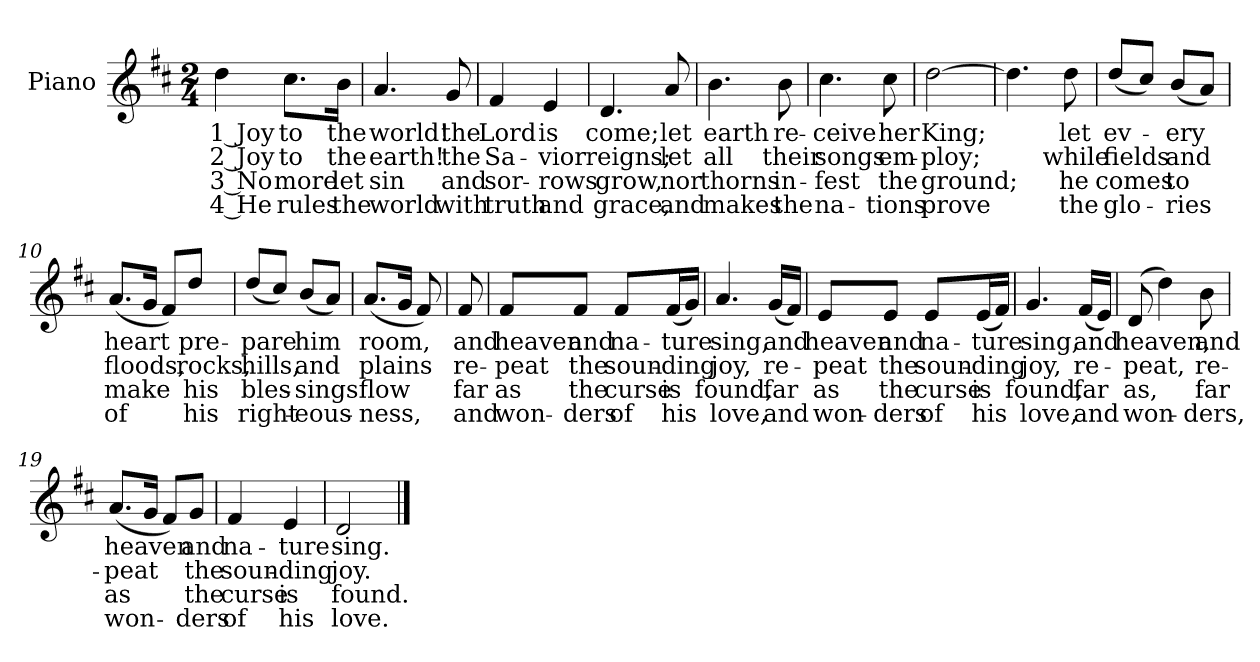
**kern	**text	**text	**text	**text
*part1	*part1	*part1	*part1	*part1
*staff1	*staff1	*staff1	*staff1	*staff1
*I"Piano	*	*	*	*
*I'Pno.	*	*	*	*
!!LO:PB:g=z
*clefG2	*	*	*	*
*k[f#c#]	*	*	*	*
*D:	*	*	*	*
*M2/4	*	*	*	*
=1	=1	=1	=1	=1
!	!LO:LY:b:color=#000000	!LO:LY:b:color=#000000	!LO:LY:b:color=#000000	!LO:LY:b:color=#000000
4ddi\	1 Joy	2 Joy	3 No	4 He
!	!LO:LY:b:color=#000000	!LO:LY:b:color=#000000	!LO:LY:b:color=#000000	!LO:LY:b:color=#000000
8.cc#i\L	to	to	more	rules
!	!LO:LY:b:color=#000000	!LO:LY:b:color=#000000	!LO:LY:b:color=#000000	!LO:LY:b:color=#000000
16bi\Jk	the	the	let	the
=2	=2	=2	=2	=2
!	!LO:LY:b:color=#000000	!LO:LY:b:color=#000000	!LO:LY:b:color=#000000	!LO:LY:b:color=#000000
4.ai/	world!	earth!	sin	world
!	!LO:LY:b:color=#000000	!LO:LY:b:color=#000000	!LO:LY:b:color=#000000	!LO:LY:b:color=#000000
8gi/	the	the	and	with
=3	=3	=3	=3	=3
!	!LO:LY:b:color=#000000	!LO:LY:b:color=#000000	!LO:LY:b:color=#000000	!LO:LY:b:color=#000000
4f#i/	Lord	Sa-	sor-	-truth
!	!LO:LY:b:color=#000000	!LO:LY:b:color=#000000	!LO:LY:b:color=#000000	!LO:LY:b:color=#000000
4ei/	is	-vior	rows	and
=4	=4	=4	=4	=4
!	!LO:LY:b:color=#000000	!LO:LY:b:color=#000000	!LO:LY:b:color=#000000	!LO:LY:b:color=#000000
4.di/	come;	reigns;	grow,	grace,
!	!LO:LY:b:color=#000000	!LO:LY:b:color=#000000	!LO:LY:b:color=#000000	!LO:LY:b:color=#000000
8ai/	let	let	nor	and
=5	=5	=5	=5	=5
!	!LO:LY:b:color=#000000	!LO:LY:b:color=#000000	!LO:LY:b:color=#000000	!LO:LY:b:color=#000000
4.bi\	earth	all	thorns	makes
!	!LO:LY:b:color=#000000	!LO:LY:b:color=#000000	!LO:LY:b:color=#000000	!LO:LY:b:color=#000000
8bi\	re-	their	in-	-the
=6	=6	=6	=6	=6
!	!LO:LY:b:color=#000000	!LO:LY:b:color=#000000	!LO:LY:b:color=#000000	!LO:LY:b:color=#000000
4.cc#i\	-ceive	songs	fest	na-
!	!LO:LY:b:color=#000000	!LO:LY:b:color=#000000	!LO:LY:b:color=#000000	!LO:LY:b:color=#000000
8cc#i\	her	em-	-the	tions
!!LO:LB:g=z
=7	=7	=7	=7	=7
!	!LO:LY:b:color=#000000	!LO:LY:b:color=#000000	!LO:LY:b:color=#000000	!LO:LY:b:color=#000000
[2ddi\	King;	-ploy;	ground;	prove
=8	=8	=8	=8	=8
4.ddi\]	.	.	.	.
!	!LO:LY:b:color=#000000	!LO:LY:b:color=#000000	!LO:LY:b:color=#000000	!LO:LY:b:color=#000000
8ddi\	let	while	he	the
=9	=9	=9	=9	=9
!	!LO:LY:b:color=#000000	!LO:LY:b:color=#000000	!LO:LY:b:color=#000000	!LO:LY:b:color=#000000
(8ddi/L	ev-	fields	comes	glo-
8cc#i/J)	.	.	.	.
!	!LO:LY:b:color=#000000	!LO:LY:b:color=#000000	!LO:LY:b:color=#000000	!LO:LY:b:color=#000000
(8bi/L	-ery	and	-to	ries
8ai/J)	.	.	.	.
=10	=10	=10	=10	=10
!	!LO:LY:b:color=#000000	!LO:LY:b:color=#000000	!LO:LY:b:color=#000000	!LO:LY:b:color=#000000
(8.ai/L	heart	floods,	make	of
16gi/Jk	.	.	.	.
8f#i/L)	.	.	.	.
!	!LO:LY:b:color=#000000	!LO:LY:b:color=#000000	!LO:LY:b:color=#000000	!LO:LY:b:color=#000000
8ddi/J	pre-	rocks,	his	his
=11	=11	=11	=11	=11
!	!LO:LY:b:color=#000000	!LO:LY:b:color=#000000	!LO:LY:b:color=#000000	!LO:LY:b:color=#000000
(8ddi/L	-pare	hills,	bles-	-right-
8cc#i/J)	.	.	.	.
!	!LO:LY:b:color=#000000	!LO:LY:b:color=#000000	!LO:LY:b:color=#000000	!LO:LY:b:color=#000000
(8bi/L	him	and	-sings	eous-
8ai/J)	.	.	.	.
=12	=12	=12	=12	=12
!	!LO:LY:b:color=#000000	!LO:LY:b:color=#000000	!LO:LY:b:color=#000000	!LO:LY:b:color=#000000
(8.ai/L	room,	plains	-flow	ness,
16gi/Jk	.	.	.	.
8f#i/)	.	.	.	.
!!LO:LB:g=z
=13	=13	=13	=13	=13
!	!LO:LY:b:color=#000000	!LO:LY:b:color=#000000	!LO:LY:b:color=#000000	!LO:LY:b:color=#000000
8f#i/	and	re-	far	and
=14	=14	=14	=14	=14
!	!LO:LY:b:color=#000000	!LO:LY:b:color=#000000	!LO:LY:b:color=#000000	!LO:LY:b:color=#000000
8f#i/L	heaven	-peat	as	won-
!	!LO:LY:b:color=#000000	!LO:LY:b:color=#000000	!LO:LY:b:color=#000000	!LO:LY:b:color=#000000
8f#i/J	and	the	-the	ders
!	!LO:LY:b:color=#000000	!LO:LY:b:color=#000000	!LO:LY:b:color=#000000	!LO:LY:b:color=#000000
8f#i/L	na-	soun-	curse	of
!	!LO:LY:b:color=#000000	!LO:LY:b:color=#000000	!LO:LY:b:color=#000000	!LO:LY:b:color=#000000
(16f#i/L	-ture	-ding	is	his
16gi/JJ)	.	.	.	.
=15	=15	=15	=15	=15
!	!LO:LY:b:color=#000000	!LO:LY:b:color=#000000	!LO:LY:b:color=#000000	!LO:LY:b:color=#000000
4.ai/	sing,	joy,	found,	love,
!	!LO:LY:b:color=#000000	!LO:LY:b:color=#000000	!LO:LY:b:color=#000000	!LO:LY:b:color=#000000
(16gi/LL	and	re-	far	and
16f#i/JJ)	.	.	.	.
=16	=16	=16	=16	=16
!	!LO:LY:b:color=#000000	!LO:LY:b:color=#000000	!LO:LY:b:color=#000000	!LO:LY:b:color=#000000
8ei/L	heaven	-peat	as	won-
!	!LO:LY:b:color=#000000	!LO:LY:b:color=#000000	!LO:LY:b:color=#000000	!LO:LY:b:color=#000000
8ei/J	and	the	-the	ders
!	!LO:LY:b:color=#000000	!LO:LY:b:color=#000000	!LO:LY:b:color=#000000	!LO:LY:b:color=#000000
8ei/L	na-	soun-	curse	of
!	!LO:LY:b:color=#000000	!LO:LY:b:color=#000000	!LO:LY:b:color=#000000	!LO:LY:b:color=#000000
(16ei/L	-ture	-ding	is	his
16f#i/JJ)	.	.	.	.
!!LO:LB:g=z
=17	=17	=17	=17	=17
!	!LO:LY:b:color=#000000	!LO:LY:b:color=#000000	!LO:LY:b:color=#000000	!LO:LY:b:color=#000000
4.gi/	sing,	joy,	found,	love,
!	!LO:LY:b:color=#000000	!LO:LY:b:color=#000000	!LO:LY:b:color=#000000	!LO:LY:b:color=#000000
(16f#i/LL	and	re-	far	and
16ei/JJ)	.	.	.	.
=18	=18	=18	=18	=18
!	!LO:LY:b:color=#000000	!LO:LY:b:color=#000000	!LO:LY:b:color=#000000	!LO:LY:b:color=#000000
(8di/	heaven,	-peat,	as,	won-
4ddi\)	.	.	.	.
!	!LO:LY:b:color=#000000	!LO:LY:b:color=#000000	!LO:LY:b:color=#000000	!LO:LY:b:color=#000000
8bi\	and	re-	-far	ders,
=19	=19	=19	=19	=19
!	!LO:LY:b:color=#000000	!LO:LY:b:color=#000000	!LO:LY:b:color=#000000	!LO:LY:b:color=#000000
(8.ai/L	heaven	-peat	as	won-
16gi/Jk	.	.	.	.
8f#i/L)	.	.	.	.
!	!LO:LY:b:color=#000000	!LO:LY:b:color=#000000	!LO:LY:b:color=#000000	!LO:LY:b:color=#000000
8gi/J	and	the	-the	ders
=20	=20	=20	=20	=20
!	!LO:LY:b:color=#000000	!LO:LY:b:color=#000000	!LO:LY:b:color=#000000	!LO:LY:b:color=#000000
4f#i/	na-	soun-	curse	of
!	!LO:LY:b:color=#000000	!LO:LY:b:color=#000000	!LO:LY:b:color=#000000	!LO:LY:b:color=#000000
4ei/	-ture	-ding	is	his
=21	=21	=21	=21	=21
!	!LO:LY:b:color=#000000	!LO:LY:b:color=#000000	!LO:LY:b:color=#000000	!LO:LY:b:color=#000000
2di/	sing.	joy.	found.	love.
==	==	==	==	==
*-	*-	*-	*-	*-
